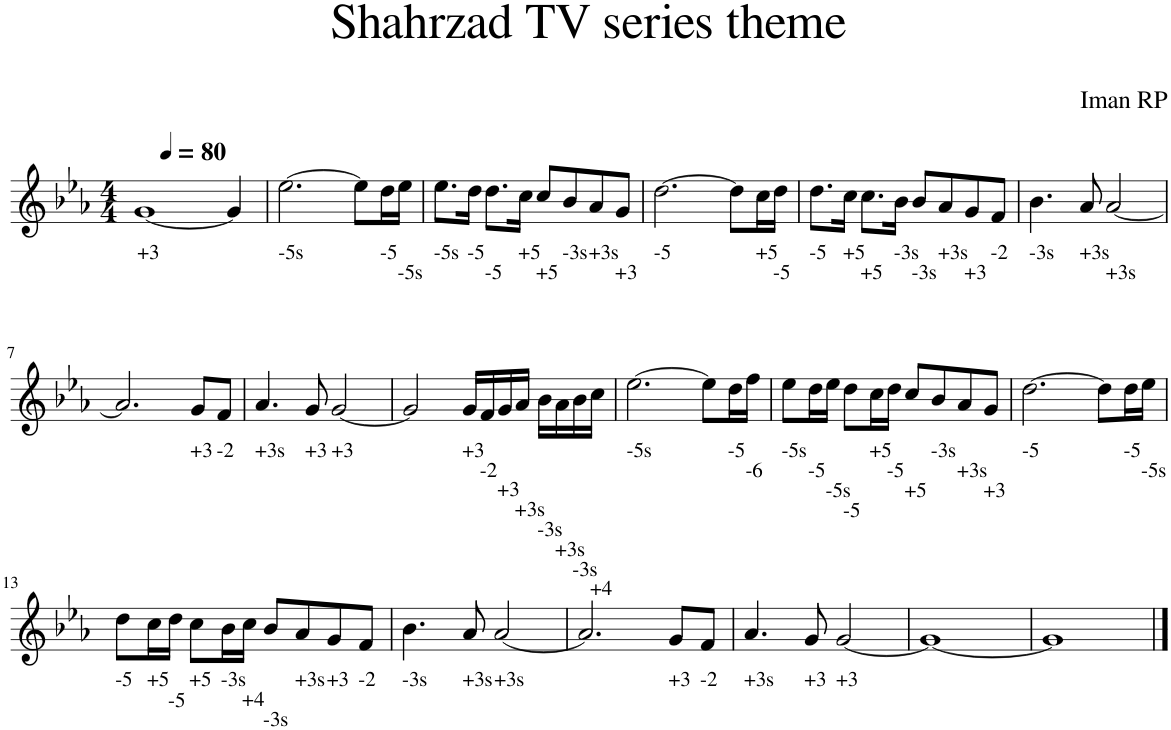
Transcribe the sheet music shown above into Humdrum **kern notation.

**kern
*part1
*staff1
*I"Harmonica
*I'Harm.
*clefG2
*k[b-e-a-]
*M4/4
=1
!LO:TX:b:t=+3
*^
[1g	4ryy
*MM80	*
.	1ryy
4g/]	.
=2	=2
!LO:TX:b:t=-5s	!
*v	*v
[2.ee-\
8ee-\L]
!LO:TX:b:t=-5
16dd\L
!LO:TX:b:t=-5s
16ee-\JJ
=3
!LO:TX:b:t=-5s
8.ee-\L
!LO:TX:b:t=-5
16dd\Jk
!LO:TX:b:t=-5
8.dd\L
!LO:TX:b:t=+5
16cc\Jk
!LO:TX:b:t=+5
8cc/L
!LO:TX:b:t=-3s
8b-/
!LO:TX:b:t=+3s
8a-/
!LO:TX:b:t=+3
8g/J
=4
!LO:TX:b:t=-5
[2.dd\
8dd\L]
!LO:TX:b:t=+5
16cc\L
!LO:TX:b:t=-5
16dd\JJ
=5
!LO:TX:b:t=-5
8.dd\L
!LO:TX:b:t=+5
16cc\Jk
!LO:TX:b:t=+5
8.cc\L
!LO:TX:b:t=-3s
16b-\Jk
!LO:TX:b:t=-3s
8b-/L
!LO:TX:b:t=+3s
8a-/
!LO:TX:b:t=+3
8g/
!LO:TX:b:t=-2
8f/J
=6
!LO:TX:b:t=-3s
4.b-\
!LO:TX:b:t=+3s
8a-/
!LO:TX:b:t=+3s
[2a-/
!!LO:LB:g=z
=7
2.a-/]
!LO:TX:b:t=+3
8g/L
!LO:TX:b:t=-2
8f/J
=8
!LO:TX:b:t=+3s
4.a-/
!LO:TX:b:t=+3
8g/
!LO:TX:b:t=+3
[2g/
=9
2g/]
!LO:TX:b:t=+3
16g/LL
!LO:TX:b:t=-2
16f/
!LO:TX:b:t=+3
16g/
!LO:TX:b:t=+3s
16a-/JJ
!LO:TX:b:t=-3s
16b-\LL
!LO:TX:b:t=+3s
16a-\
!LO:TX:b:t=-3s
16b-\
!LO:TX:b:t=+4
16cc\JJ
=10
!LO:TX:b:t=-5s
[2.ee-\
8ee-\L]
!LO:TX:b:t=-5
16dd\L
!LO:TX:b:t=-6
16ff\JJ
=11
!LO:TX:b:t=-5s
8ee-\L
!LO:TX:b:t=-5
16dd\L
!LO:TX:b:t=-5s
16ee-\JJ
!LO:TX:b:t=-5
8dd\L
!LO:TX:b:t=+5
16cc\L
!LO:TX:b:t=-5
16dd\JJ
!LO:TX:b:t=+5
8cc/L
!LO:TX:b:t=-3s
8b-/
!LO:TX:b:t=+3s
8a-/
!LO:TX:b:t=+3
8g/J
=12
!LO:TX:b:t=-5
[2.dd\
8dd\L]
!LO:TX:b:t=-5
16dd\L
!LO:TX:b:t=-5s
16ee-\JJ
!!LO:LB:g=z
=13
!LO:TX:b:t=-5
8dd\L
!LO:TX:b:t=+5
16cc\L
!LO:TX:b:t=-5
16dd\JJ
!LO:TX:b:t=+5
8cc\L
!LO:TX:b:t=-3s
16b-\L
!LO:TX:b:t=+4
16cc\JJ
!LO:TX:b:t=-3s
8b-/L
!LO:TX:b:t=+3s
8a-/
!LO:TX:b:t=+3
8g/
!LO:TX:b:t=-2
8f/J
=14
!LO:TX:b:t=-3s
4.b-\
!LO:TX:b:t=+3s
8a-/
!LO:TX:b:t=+3s
[2a-/
=15
2.a-/]
!LO:TX:b:t=+3
8g/L
!LO:TX:b:t=-2
8f/J
=16
!LO:TX:b:t=+3s
4.a-/
!LO:TX:b:t=+3
8g/
!LO:TX:b:t=+3
[2g/
=17
1g_
=18
1g]
==
*-
